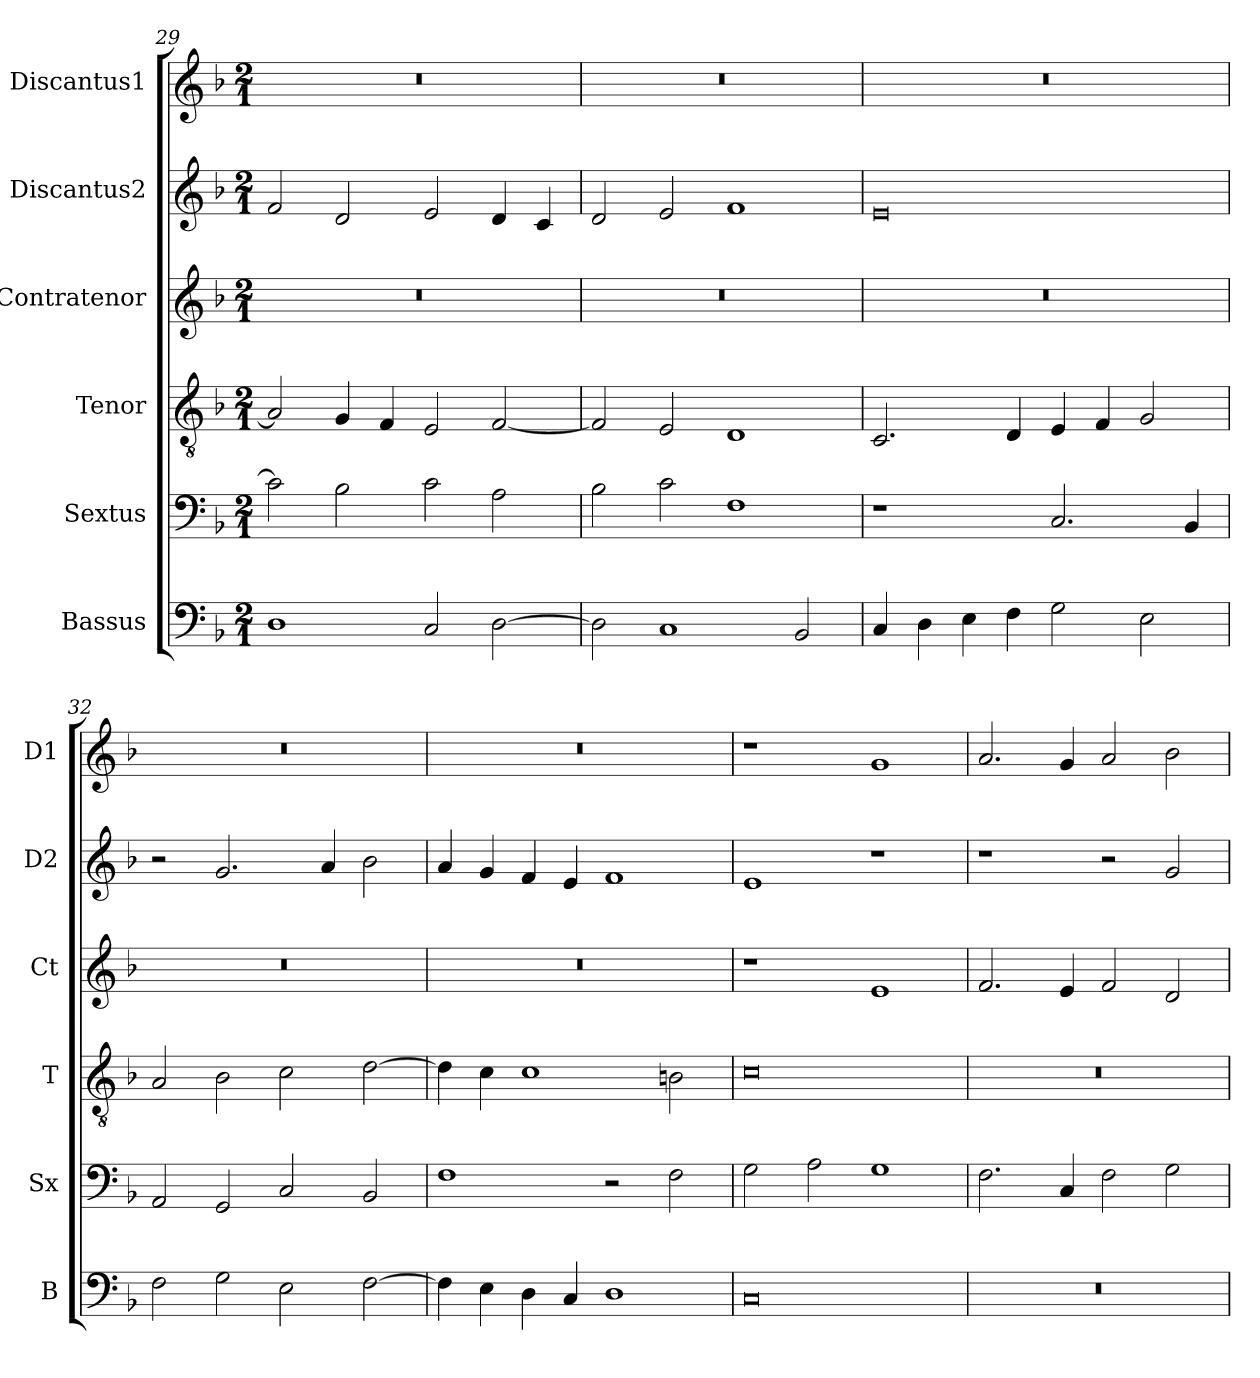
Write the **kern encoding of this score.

**kern	**kern	**kern	**kern	**kern	**kern
*part6	*part5	*part4	*part3	*part2	*part1
*staff6	*staff5	*staff4	*staff3	*staff2	*staff1
*I"Bassus	*I"Sextus	*I"Tenor	*I"Contratenor	*I"Discantus2	*I"Discantus1
*I'B	*I'Sx	*I'T	*I'Ct	*I'D2	*I'D1
*clefF4	*clefF4	*clefGv2	*clefG2	*clefG2	*clefG2
*k[b-]	*k[b-]	*k[b-]	*k[b-]	*k[b-]	*k[b-]
*M2/1	*M2/1	*M2/1	*M2/1	*M2/1	*M2/1
=29	=29	=29	=29	=29	=29
1D	2c\]	2A/]	0r	2f/	0r
.	2B-\	4G/	.	2d/	.
.	.	4F/	.	.	.
2C/	2c\	2E/	.	2e/	.
[2D\	2A\	[2F/	.	4d/	.
.	.	.	.	4c/	.
=30	=30	=30	=30	=30	=30
2D\]	2B-\	2F/]	0r	2d/	0r
1C	2c\	2E/	.	2e/	.
.	1F	1D	.	1f	.
2BB-/	.	.	.	.	.
=31	=31	=31	=31	=31	=31
4C/	1r	2.C/	0r	0e	0r
4D\	.	.	.	.	.
4E\	.	.	.	.	.
4F\	.	4D/	.	.	.
2G\	2.C/	4E/	.	.	.
.	.	4F/	.	.	.
2E\	.	2G/	.	.	.
.	4BB-/	.	.	.	.
=32	=32	=32	=32	=32	=32
2F\	2AA/	2A/	0r	2r	0r
2G\	2GG/	2B-\	.	2.g/	.
2E\	2C/	2c\	.	.	.
.	.	.	.	4a/	.
[2F\	2BB-/	[2d\	.	2b-\	.
=33	=33	=33	=33	=33	=33
4F\]	1F	4d\]	0r	4a/	0r
4E\	.	4c\	.	4g/	.
4D\	.	1c	.	4f/	.
4C/	.	.	.	4e/	.
1D	2r	.	.	1f	.
.	2F\	2Bn\	.	.	.
=34	=34	=34	=34	=34	=34
0C	2G\	0c	1r	1e	1r
.	2A\	.	.	.	.
.	1G	.	1e	1r	1g
=35	=35	=35	=35	=35	=35
0r	2.F\	0r	2.f/	1r	2.a/
.	4C/	.	4e/	.	4g/
.	2F\	.	2f/	2r	2a/
.	2G\	.	2d/	2g/	2b-\
=	=	=	=	=	=
*-	*-	*-	*-	*-	*-
